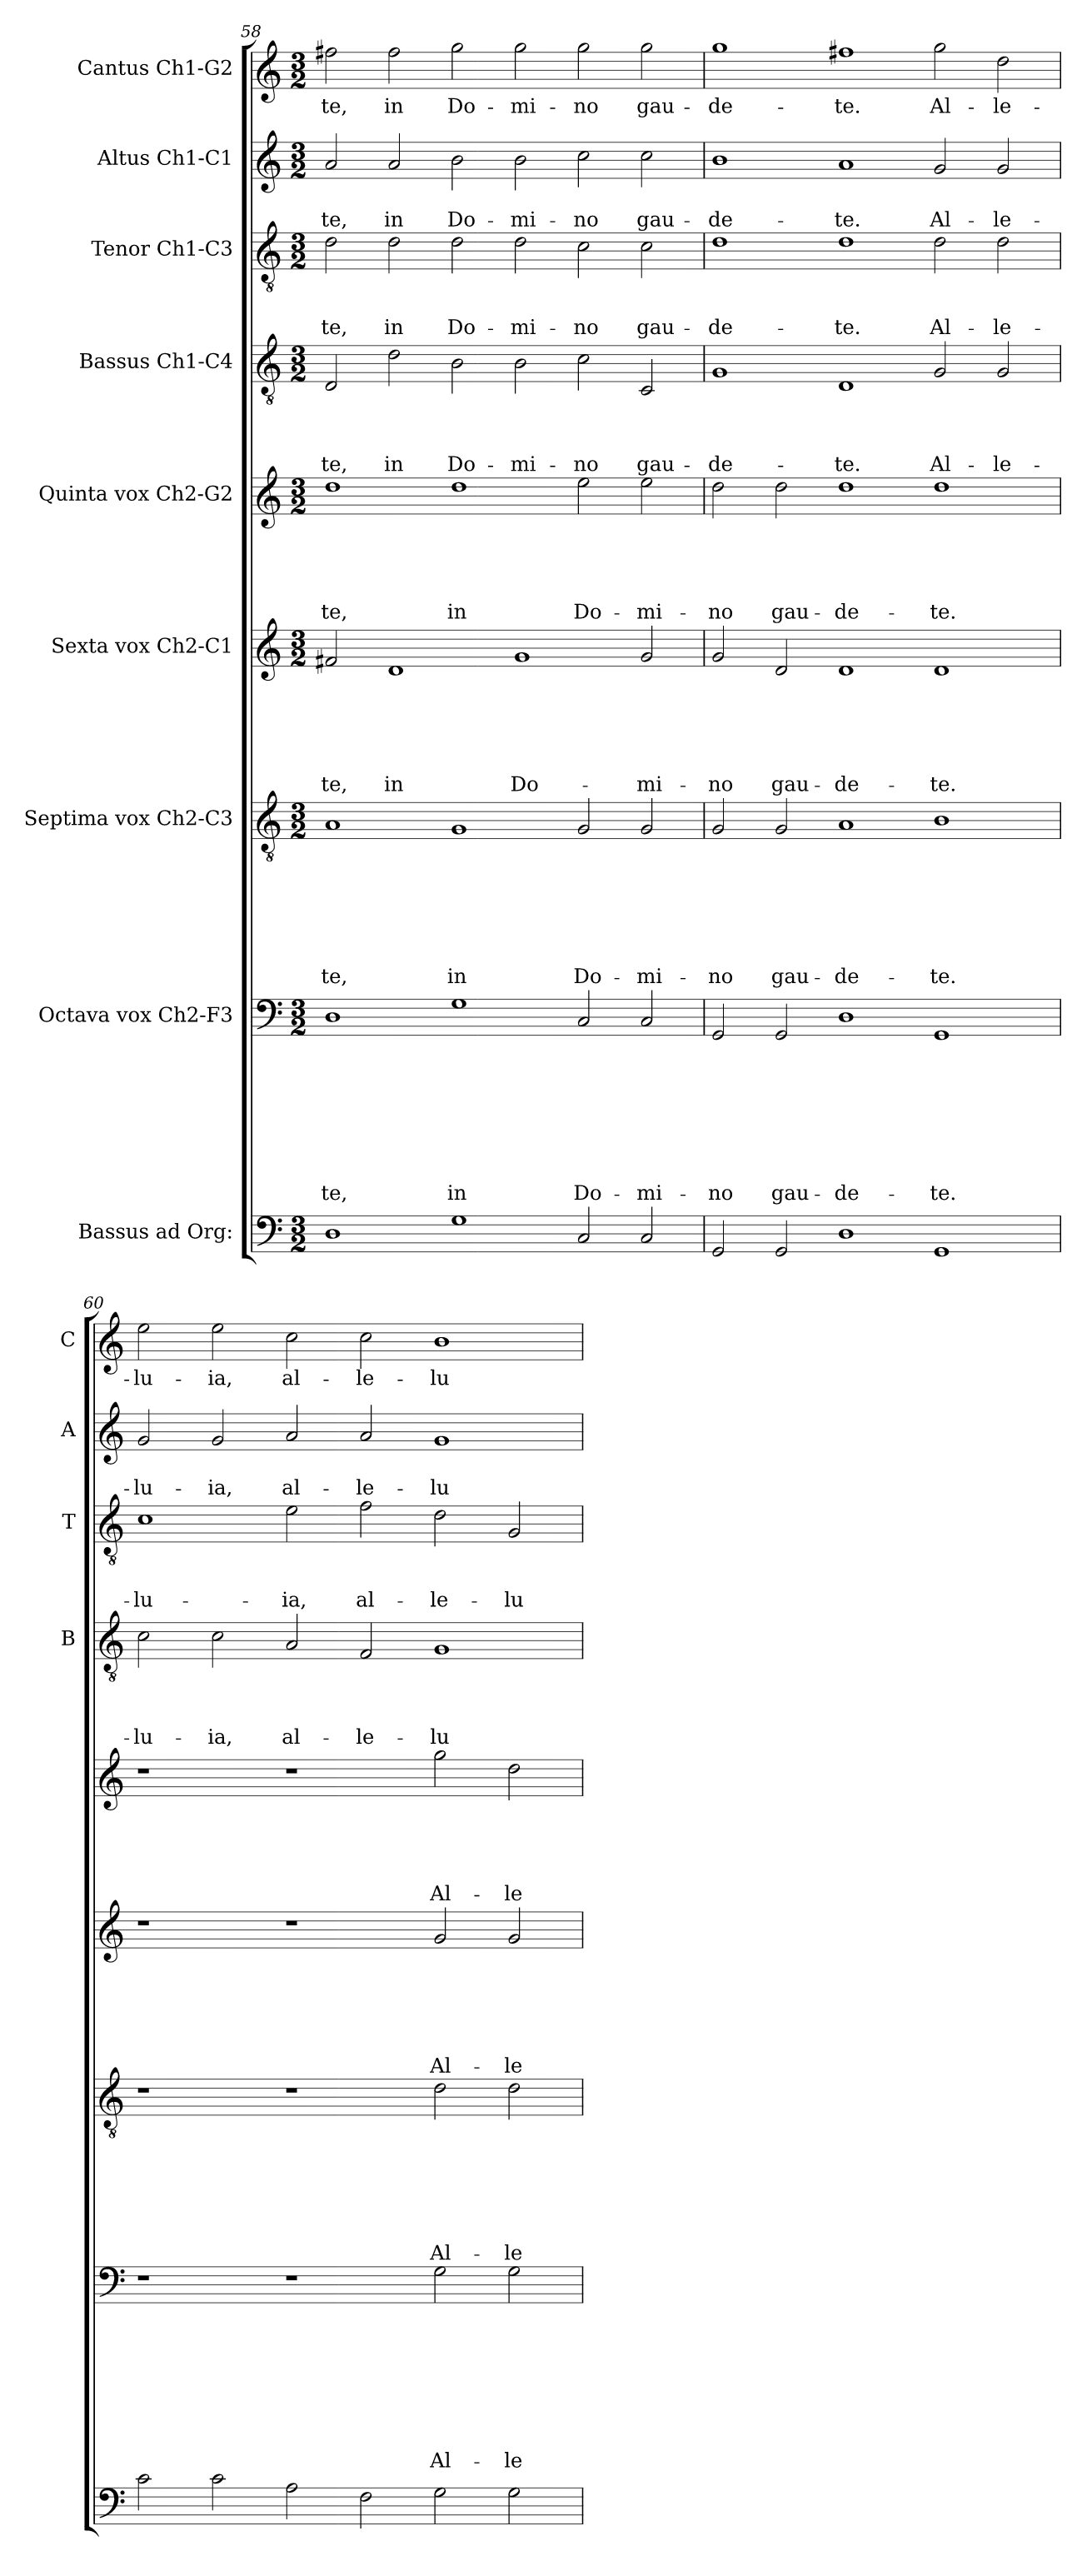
**kern	**kern	**text	**text	**text	**text	**text	**text	**text	**text	**kern	**text	**text	**text	**text	**text	**text	**text	**kern	**text	**text	**text	**text	**text	**text	**kern	**text	**text	**text	**text	**text	**kern	**text	**text	**text	**text	**kern	**text	**text	**text	**kern	**text	**text	**kern	**text
*part9	*part8	*part8	*part8	*part8	*part8	*part8	*part8	*part8	*part8	*part7	*part7	*part7	*part7	*part7	*part7	*part7	*part7	*part6	*part6	*part6	*part6	*part6	*part6	*part6	*part5	*part5	*part5	*part5	*part5	*part5	*part4	*part4	*part4	*part4	*part4	*part3	*part3	*part3	*part3	*part2	*part2	*part2	*part1	*part1
*staff9	*staff8	*staff8	*staff8	*staff8	*staff8	*staff8	*staff8	*staff8	*staff8	*staff7	*staff7	*staff7	*staff7	*staff7	*staff7	*staff7	*staff7	*staff6	*staff6	*staff6	*staff6	*staff6	*staff6	*staff6	*staff5	*staff5	*staff5	*staff5	*staff5	*staff5	*staff4	*staff4	*staff4	*staff4	*staff4	*staff3	*staff3	*staff3	*staff3	*staff2	*staff2	*staff2	*staff1	*staff1
*I"Bassus ad Org:	*I"Octava vox Ch2-F3	*	*	*	*	*	*	*	*	*I"Septima vox Ch2-C3	*	*	*	*	*	*	*	*I"Sexta vox Ch2-C1	*	*	*	*	*	*	*I"Quinta vox Ch2-G2	*	*	*	*	*	*I"Bassus Ch1-C4	*	*	*	*	*I"Tenor Ch1-C3	*	*	*	*I"Altus Ch1-C1	*	*	*I"Cantus Ch1-G2	*
*	*	*	*	*	*	*	*	*	*	*	*	*	*	*	*	*	*	*	*	*	*	*	*	*	*	*	*	*	*	*	*I'B	*	*	*	*	*I'T	*	*	*	*I'A	*	*	*I'C	*
*clefF4	*clefF4	*	*	*	*	*	*	*	*	*clefGv2	*	*	*	*	*	*	*	*clefG2	*	*	*	*	*	*	*clefG2	*	*	*	*	*	*clefGv2	*	*	*	*	*clefGv2	*	*	*	*clefG2	*	*	*clefG2	*
*k[]	*k[]	*	*	*	*	*	*	*	*	*k[]	*	*	*	*	*	*	*	*k[]	*	*	*	*	*	*	*k[]	*	*	*	*	*	*k[]	*	*	*	*	*k[]	*	*	*	*k[]	*	*	*k[]	*
*C:	*C:	*	*	*	*	*	*	*	*	*C:	*	*	*	*	*	*	*	*C:	*	*	*	*	*	*	*C:	*	*	*	*	*	*C:	*	*	*	*	*C:	*	*	*	*C:	*	*	*C:	*
*M3/2	*M3/2	*	*	*	*	*	*	*	*	*M3/2	*	*	*	*	*	*	*	*M3/2	*	*	*	*	*	*	*M3/2	*	*	*	*	*	*M3/2	*	*	*	*	*M3/2	*	*	*	*M3/2	*	*	*M3/2	*
=58	=58	=58	=58	=58	=58	=58	=58	=58	=58	=58	=58	=58	=58	=58	=58	=58	=58	=58	=58	=58	=58	=58	=58	=58	=58	=58	=58	=58	=58	=58	=58	=58	=58	=58	=58	=58	=58	=58	=58	=58	=58	=58	=58	=58
!	!	!	!	!	!	!	!	!	!LO:LY:b	!	!	!	!	!	!	!	!LO:LY:b	!	!	!	!	!	!	!LO:LY:b	!	!	!	!	!	!LO:LY:b	!	!	!	!	!LO:LY:b	!	!	!	!LO:LY:b	!	!	!LO:LY:b	!	!LO:LY:b
1D	1D	.	.	.	.	.	.	.	-te,	1A	.	.	.	.	.	.	-te,	2f#X/	.	.	.	.	.	-te,	1dd	.	.	.	.	-te,	2D/	.	.	.	-te,	2d\	.	.	-te,	2a/	.	-te,	2ff#X\	-te,
!	!	!	!	!	!	!	!	!	!	!	!	!	!	!	!	!	!	!	!	!	!	!	!	!LO:LY:b	!	!	!	!	!	!	!	!	!	!	!LO:LY:b	!	!	!	!LO:LY:b	!	!	!LO:LY:b	!	!LO:LY:b
.	.	.	.	.	.	.	.	.	.	.	.	.	.	.	.	.	.	1d	.	.	.	.	.	in	.	.	.	.	.	.	2d\	.	.	.	in	2d\	.	.	in	2a/	.	in	2ff#\	in
!	!	!	!	!	!	!	!	!	!LO:LY:b	!	!	!	!	!	!	!	!LO:LY:b	!	!	!	!	!	!	!	!	!	!	!	!	!LO:LY:b	!	!	!	!	!LO:LY:b	!	!	!	!LO:LY:b	!	!	!LO:LY:b	!	!LO:LY:b
1G	1G	.	.	.	.	.	.	.	in	1G	.	.	.	.	.	.	in	.	.	.	.	.	.	.	1dd	.	.	.	.	in	2B\	.	.	.	Do-	2d\	.	.	Do-	2b\	.	Do-	2gg\	Do-
!	!	!	!	!	!	!	!	!	!	!	!	!	!	!	!	!	!	!	!	!	!	!	!	!LO:LY:b	!	!	!	!	!	!	!	!	!	!	!LO:LY:b	!	!	!	!LO:LY:b	!	!	!LO:LY:b	!	!LO:LY:b
.	.	.	.	.	.	.	.	.	.	.	.	.	.	.	.	.	.	1g	.	.	.	.	.	Do-	.	.	.	.	.	.	2B\	.	.	.	-mi-	2d\	.	.	-mi-	2b\	.	-mi-	2gg\	-mi-
!	!	!	!	!	!	!	!	!	!LO:LY:b	!	!	!	!	!	!	!	!LO:LY:b	!	!	!	!	!	!	!	!	!	!	!	!	!LO:LY:b	!	!	!	!	!LO:LY:b	!	!	!	!LO:LY:b	!	!	!LO:LY:b	!	!LO:LY:b
2C/	2C/	.	.	.	.	.	.	.	Do-	2G/	.	.	.	.	.	.	Do-	.	.	.	.	.	.	.	2ee\	.	.	.	.	Do-	2c\	.	.	.	-no	2c\	.	.	-no	2cc\	.	-no	2gg\	-no
!	!	!	!	!	!	!	!	!	!LO:LY:b	!	!	!	!	!	!	!	!LO:LY:b	!	!	!	!	!	!	!LO:LY:b	!	!	!	!	!	!LO:LY:b	!	!	!	!	!LO:LY:b	!	!	!	!LO:LY:b	!	!	!LO:LY:b	!	!LO:LY:b
2C/	2C/	.	.	.	.	.	.	.	-mi-	2G/	.	.	.	.	.	.	-mi-	2g/	.	.	.	.	.	-mi-	2ee\	.	.	.	.	-mi-	2C/	.	.	.	gau-	2c\	.	.	gau-	2cc\	.	gau-	2gg\	gau-
=59	=59	=59	=59	=59	=59	=59	=59	=59	=59	=59	=59	=59	=59	=59	=59	=59	=59	=59	=59	=59	=59	=59	=59	=59	=59	=59	=59	=59	=59	=59	=59	=59	=59	=59	=59	=59	=59	=59	=59	=59	=59	=59	=59	=59
!	!	!	!	!	!	!	!	!	!LO:LY:b	!	!	!	!	!	!	!	!LO:LY:b	!	!	!	!	!	!	!LO:LY:b	!	!	!	!	!	!LO:LY:b	!	!	!	!	!LO:LY:b	!	!	!	!LO:LY:b	!	!	!LO:LY:b	!	!LO:LY:b
2GG/	2GG/	.	.	.	.	.	.	.	-no	2G/	.	.	.	.	.	.	-no	2g/	.	.	.	.	.	-no	2dd\	.	.	.	.	-no	1G	.	.	.	-de-	1d	.	.	-de-	1b	.	-de-	1gg	-de-
!	!	!	!	!	!	!	!	!	!LO:LY:b	!	!	!	!	!	!	!	!LO:LY:b	!	!	!	!	!	!	!LO:LY:b	!	!	!	!	!	!LO:LY:b	!	!	!	!	!	!	!	!	!	!	!	!	!	!
2GG/	2GG/	.	.	.	.	.	.	.	gau-	2G/	.	.	.	.	.	.	gau-	2d/	.	.	.	.	.	gau-	2dd\	.	.	.	.	gau-	.	.	.	.	.	.	.	.	.	.	.	.	.	.
!	!	!	!	!	!	!	!	!	!LO:LY:b	!	!	!	!	!	!	!	!LO:LY:b	!	!	!	!	!	!	!LO:LY:b	!	!	!	!	!	!LO:LY:b	!	!	!	!	!LO:LY:b	!	!	!	!LO:LY:b	!	!	!LO:LY:b	!	!LO:LY:b
1D	1D	.	.	.	.	.	.	.	-de-	1A	.	.	.	.	.	.	-de-	1d	.	.	.	.	.	-de-	1dd	.	.	.	.	-de-	1D	.	.	.	-te.	1d	.	.	-te.	1a	.	-te.	1ff#X	-te.
!	!	!	!	!	!	!	!	!	!LO:LY:b	!	!	!	!	!	!	!	!LO:LY:b	!	!	!	!	!	!	!LO:LY:b	!	!	!	!	!	!LO:LY:b	!	!	!	!	!LO:LY:b	!	!	!	!LO:LY:b	!	!	!LO:LY:b	!	!LO:LY:b
1GG	1GG	.	.	.	.	.	.	.	-te.	1B	.	.	.	.	.	.	-te.	1d	.	.	.	.	.	-te.	1dd	.	.	.	.	-te.	2G/	.	.	.	Al-	2d\	.	.	Al-	2g/	.	Al-	2gg\	Al-
!	!	!	!	!	!	!	!	!	!	!	!	!	!	!	!	!	!	!	!	!	!	!	!	!	!	!	!	!	!	!	!	!	!	!	!LO:LY:b	!	!	!	!LO:LY:b	!	!	!LO:LY:b	!	!LO:LY:b
.	.	.	.	.	.	.	.	.	.	.	.	.	.	.	.	.	.	.	.	.	.	.	.	.	.	.	.	.	.	.	2G/	.	.	.	-le-	2d\	.	.	-le-	2g/	.	-le-	2dd\	-le-
!!LO:PB:g=z
=60	=60	=60	=60	=60	=60	=60	=60	=60	=60	=60	=60	=60	=60	=60	=60	=60	=60	=60	=60	=60	=60	=60	=60	=60	=60	=60	=60	=60	=60	=60	=60	=60	=60	=60	=60	=60	=60	=60	=60	=60	=60	=60	=60	=60
!	!	!	!	!	!	!	!	!	!	!	!	!	!	!	!	!	!	!	!	!	!	!	!	!	!	!	!	!	!	!	!	!	!	!	!LO:LY:b	!	!	!	!LO:LY:b	!	!	!LO:LY:b	!	!LO:LY:b
2c\	1r	.	.	.	.	.	.	.	.	1r	.	.	.	.	.	.	.	1r	.	.	.	.	.	.	1r	.	.	.	.	.	2c\	.	.	.	-lu-	1c	.	.	-lu-	2g/	.	-lu-	2ee\	-lu-
!	!	!	!	!	!	!	!	!	!	!	!	!	!	!	!	!	!	!	!	!	!	!	!	!	!	!	!	!	!	!	!	!	!	!	!LO:LY:b	!	!	!	!	!	!	!LO:LY:b	!	!LO:LY:b
2c\	.	.	.	.	.	.	.	.	.	.	.	.	.	.	.	.	.	.	.	.	.	.	.	.	.	.	.	.	.	.	2c\	.	.	.	-ia,	.	.	.	.	2g/	.	-ia,	2ee\	-ia,
!	!	!	!	!	!	!	!	!	!	!	!	!	!	!	!	!	!	!	!	!	!	!	!	!	!	!	!	!	!	!	!	!	!	!	!LO:LY:b	!	!	!	!LO:LY:b	!	!	!LO:LY:b	!	!LO:LY:b
2A\	1r	.	.	.	.	.	.	.	.	1r	.	.	.	.	.	.	.	1r	.	.	.	.	.	.	1r	.	.	.	.	.	2A/	.	.	.	al-	2e\	.	.	-ia,	2a/	.	al-	2cc\	al-
!	!	!	!	!	!	!	!	!	!	!	!	!	!	!	!	!	!	!	!	!	!	!	!	!	!	!	!	!	!	!	!	!	!	!	!LO:LY:b	!	!	!	!LO:LY:b	!	!	!LO:LY:b	!	!LO:LY:b
2F\	.	.	.	.	.	.	.	.	.	.	.	.	.	.	.	.	.	.	.	.	.	.	.	.	.	.	.	.	.	.	2F/	.	.	.	-le-	2f\	.	.	al-	2a/	.	-le-	2cc\	-le-
!	!	!	!	!	!	!	!	!	!LO:LY:b	!	!	!	!	!	!	!	!LO:LY:b	!	!	!	!	!	!	!LO:LY:b	!	!	!	!	!	!LO:LY:b	!	!	!	!	!LO:LY:b	!	!	!	!LO:LY:b	!	!	!LO:LY:b	!	!LO:LY:b
2G\	2G\	.	.	.	.	.	.	.	Al-	2d\	.	.	.	.	.	.	Al-	2g/	.	.	.	.	.	Al-	2gg\	.	.	.	.	Al-	1G	.	.	.	-lu-	2d\	.	.	-le-	1g	.	-lu-	1b	-lu-
!	!	!	!	!	!	!	!	!	!LO:LY:b	!	!	!	!	!	!	!	!LO:LY:b	!	!	!	!	!	!	!LO:LY:b	!	!	!	!	!	!LO:LY:b	!	!	!	!	!	!	!	!	!LO:LY:b	!	!	!	!	!
2G\	2G\	.	.	.	.	.	.	.	-le-	2d\	.	.	.	.	.	.	-le-	2g/	.	.	.	.	.	-le-	2dd\	.	.	.	.	-le-	.	.	.	.	.	2G/	.	.	-lu-	.	.	.	.	.
=	=	=	=	=	=	=	=	=	=	=	=	=	=	=	=	=	=	=	=	=	=	=	=	=	=	=	=	=	=	=	=	=	=	=	=	=	=	=	=	=	=	=	=	=
*-	*-	*-	*-	*-	*-	*-	*-	*-	*-	*-	*-	*-	*-	*-	*-	*-	*-	*-	*-	*-	*-	*-	*-	*-	*-	*-	*-	*-	*-	*-	*-	*-	*-	*-	*-	*-	*-	*-	*-	*-	*-	*-	*-	*-
